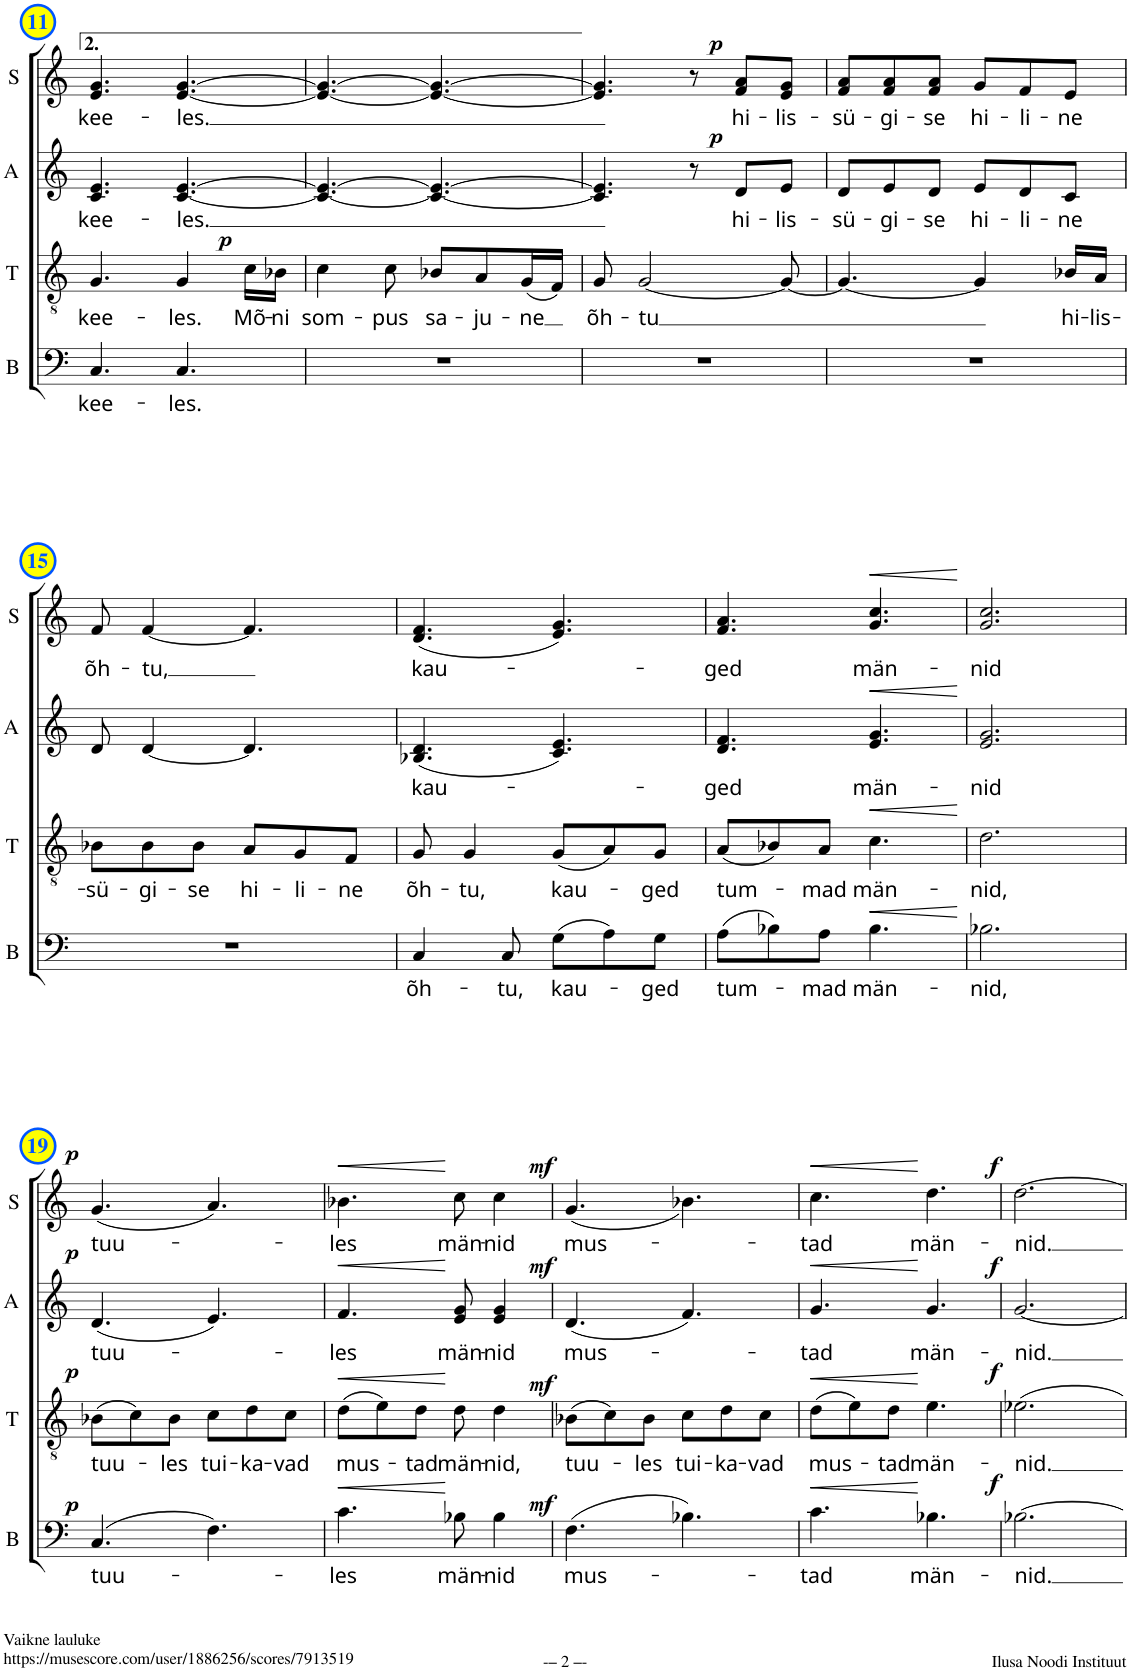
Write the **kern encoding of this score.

**kern	**text	**dynam	**kern	**text	**dynam	**kern	**text	**dynam	**kern	**text	**dynam
*part4	*part4	*part4	*part3	*part3	*part3	*part2	*part2	*part2	*part1	*part1	*part1
*staff4	*staff4	*staff4	*staff3	*staff3	*staff3	*staff2	*staff2	*staff2	*staff1	*staff1	*staff1
*I"B	*	*	*I"T	*	*	*I"A	*	*	*I"S	*	*
*I'B	*	*	*I'T	*	*	*I'A	*	*	*I'S	*	*
!!LO:PB:g=z
*clefF4	*	*	*clefGv2	*	*	*clefG2	*	*	*clefG2	*	*
*	*	*	*	*	*	*Trd1c2	*	*	*	*	*
*k[]	*	*	*k[]	*	*	*k[]	*	*	*k[]	*	*
*M6/8	*	*	*M6/8	*	*	*M6/8	*	*	*M6/8	*	*
=11	=11	=11	=11	=11	=11	=11	=11	=11	=11	=11	=11
!	!LO:LY:b	!	!	!LO:LY:b	!	!	!LO:LY:b	!	!	!LO:LY:b	!
4.C/	kee-	.	4.G/	kee-	.	4.c/ 4.e/	kee-	.	4.e/ 4.g/	kee-	.
!	!LO:LY:b	!	!	!LO:LY:b	!	!	!LO:LY:b	!	!	!LO:LY:b	!
4.C/	-les.	.	4G/	-les.	.	[4.c/ [4.e/	-les.	.	[4.e/ [4.g/	-les.	.
!	!	!	!	!LO:LY:b	!LO:DY:a	!	!	!	!	!	!
.	.	.	16c\LL	Mõ-	p	.	.	.	.	.	.
!	!	!	!	!LO:LY:b	!	!	!	!	!	!	!
.	.	.	16B-X\JJ	-ni	.	.	.	.	.	.	.
=12	=12	=12	=12	=12	=12	=12	=12	=12	=12	=12	=12
!	!	!	!	!LO:LY:b	!	!	!	!	!	!	!
2.r	.	.	4c\	som-	.	4.c/_ 4.e/_	.	.	4.e/_ 4.g/_	.	.
!	!	!	!	!LO:LY:b	!	!	!	!	!	!	!
.	.	.	8c\	-pus	.	.	.	.	.	.	.
!	!	!	!	!LO:LY:b	!	!	!	!	!	!	!
.	.	.	8B-X/L	sa-	.	4.c/_ 4.e/_	.	.	4.e/_ 4.g/_	.	.
!	!	!	!	!LO:LY:b	!	!	!	!	!	!	!
.	.	.	8A/	-ju-	.	.	.	.	.	.	.
!	!	!	!	!LO:LY:b	!	!	!	!	!	!	!
.	.	.	(16G/L	-ne	.	.	.	.	.	.	.
.	.	.	16F/JJ)	.	.	.	.	.	.	.	.
=13	=13	=13	=13	=13	=13	=13	=13	=13	=13	=13	=13
!	!	!	!	!LO:LY:b	!	!	!	!	!	!	!
2.r	.	.	8G/	õh-	.	4.c/] 4.e/]	.	.	4.e/] 4.g/]	.	.
!	!	!	!	!LO:LY:b	!	!	!	!	!	!	!
.	.	.	[2G/	-tu	.	.	.	.	.	.	.
.	.	.	.	.	.	8r	.	.	8r	.	.
!	!	!	!	!	!	!	!LO:LY:b	!LO:DY:a	!	!LO:LY:b	!LO:DY:a
.	.	.	.	.	.	8d/L	hi-	p	8f/ 8a/L	hi-	p
!	!	!	!	!	!	!	!LO:LY:b	!	!	!LO:LY:b	!
.	.	.	8G/_	.	.	8e/J	-lis-	.	8e/ 8g/J	-lis-	.
=14	=14	=14	=14	=14	=14	=14	=14	=14	=14	=14	=14
!	!	!	!	!	!	!	!LO:LY:b	!	!	!LO:LY:b	!
2.r	.	.	4.G/_	.	.	8d/L	-sü-	.	8f/ 8a/L	-sü-	.
!	!	!	!	!	!	!	!LO:LY:b	!	!	!LO:LY:b	!
.	.	.	.	.	.	8e/	-gi-	.	8f/ 8a/	-gi-	.
!	!	!	!	!	!	!	!LO:LY:b	!	!	!LO:LY:b	!
.	.	.	.	.	.	8d/J	-se	.	8f/ 8a/J	-se	.
!	!	!	!	!	!	!	!LO:LY:b	!	!	!LO:LY:b	!
.	.	.	4G/]	.	.	8e/L	hi-	.	8g/L	hi-	.
!	!	!	!	!	!	!	!LO:LY:b	!	!	!LO:LY:b	!
.	.	.	.	.	.	8d/	-li-	.	8f/	-li-	.
!	!	!	!	!LO:LY:b	!	!	!LO:LY:b	!	!	!LO:LY:b	!
.	.	.	16B-X/LL	hi-	.	8c/J	-ne	.	8e/J	-ne	.
!	!	!	!	!LO:LY:b	!	!	!	!	!	!	!
.	.	.	16A/JJ	-lis-	.	.	.	.	.	.	.
!!LO:LB:g=z
=15	=15	=15	=15	=15	=15	=15	=15	=15	=15	=15	=15
!	!	!	!	!LO:LY:b	!	!	!	!	!	!LO:LY:b	!
2.r	.	.	8B-X\L	-sü-	.	8d/	.	.	8f/	õh-	.
!	!	!	!	!LO:LY:b	!	!	!	!	!	!LO:LY:b	!
.	.	.	8B-\	-gi-	.	[4d/	.	.	[4f/	-tu,	.
!	!	!	!	!LO:LY:b	!	!	!	!	!	!	!
.	.	.	8B-\J	-se	.	.	.	.	.	.	.
!	!	!	!	!LO:LY:b	!	!	!	!	!	!	!
.	.	.	8A/L	hi-	.	4.d/]	.	.	4.f/]	.	.
!	!	!	!	!LO:LY:b	!	!	!	!	!	!	!
.	.	.	8G/	-li-	.	.	.	.	.	.	.
!	!	!	!	!LO:LY:b	!	!	!	!	!	!	!
.	.	.	8F/J	-ne	.	.	.	.	.	.	.
=16	=16	=16	=16	=16	=16	=16	=16	=16	=16	=16	=16
!	!LO:LY:b	!	!	!LO:LY:b	!	!	!LO:LY:b	!	!	!LO:LY:b	!
4C/	õh-	.	8G/	õh-	.	(4.B-X/ 4.d/	kau-	.	(4.d/ 4.f/	kau-	.
!	!	!	!	!LO:LY:b	!	!	!	!	!	!	!
.	.	.	4G/	-tu,	.	.	.	.	.	.	.
!	!LO:LY:b	!	!	!	!	!	!	!	!	!	!
8C/	-tu,	.	.	.	.	.	.	.	.	.	.
!	!LO:LY:b	!	!	!LO:LY:b	!	!	!	!	!	!	!
(8G\L	kau-	.	(8G/L	kau-	.	4.c/ 4.e/)	.	.	4.e/ 4.g/)	.	.
8A\)	.	.	8A/)	.	.	.	.	.	.	.	.
!	!LO:LY:b	!	!	!LO:LY:b	!	!	!	!	!	!	!
8G\J	-ged	.	8G/J	-ged	.	.	.	.	.	.	.
=17	=17	=17	=17	=17	=17	=17	=17	=17	=17	=17	=17
!	!LO:LY:b	!	!	!LO:LY:b	!	!	!LO:LY:b	!	!	!LO:LY:b	!
(8A\L	tum-	.	(8A/L	tum-	.	4.d/ 4.f/	-ged	.	4.f/ 4.a/	-ged	.
8B-X\)	.	.	8B-X/)	.	.	.	.	.	.	.	.
!	!LO:LY:b	!	!	!LO:LY:b	!	!	!	!	!	!	!
8A\J	-mad	.	8A/J	-mad	.	.	.	.	.	.	.
!	!LO:LY:b	!LO:HP:b	!	!LO:LY:b	!LO:HP:b	!	!LO:LY:b	!LO:HP:b	!	!LO:LY:b	!LO:HP:b
4.B-\	män-	<	4.c\	män-	<	4.e/ 4.g/	män-	<	4.g/ 4.cc/	män-	<
.	.	[	.	.	[	.	.	[	.	.	[
=18	=18	=18	=18	=18	=18	=18	=18	=18	=18	=18	=18
!	!LO:LY:b	!	!	!LO:LY:b	!	!	!LO:LY:b	!	!	!LO:LY:b	!
2.B-X\	-nid,	.	2.d\	-nid,	.	2.e/ 2.g/	-nid	.	2.g/ 2.cc/	-nid	.
!!LO:LB:g=z
=19	=19	=19	=19	=19	=19	=19	=19	=19	=19	=19	=19
!	!LO:LY:b	!LO:DY:a	!	!LO:LY:b	!LO:DY:a	!	!LO:LY:b	!LO:DY:a	!	!LO:LY:b	!LO:DY:a
(4.C/	tuu-	p	(8B-X\L	tuu-	p	(4.d/	tuu-	p	(4.g/	tuu-	p
.	.	.	8c\)	.	.	.	.	.	.	.	.
!	!	!	!	!LO:LY:b	!	!	!	!	!	!	!
.	.	.	8B-\J	-les	.	.	.	.	.	.	.
!	!	!	!	!LO:LY:b	!	!	!	!	!	!	!
4.F\)	.	.	8c\L	tui-	.	4.e/)	.	.	4.a/)	.	.
!	!	!	!	!LO:LY:b	!	!	!	!	!	!	!
.	.	.	8d\	-ka-	.	.	.	.	.	.	.
!	!	!	!	!LO:LY:b	!	!	!	!	!	!	!
.	.	.	8c\J	-vad	.	.	.	.	.	.	.
=20	=20	=20	=20	=20	=20	=20	=20	=20	=20	=20	=20
!	!LO:LY:b	!LO:HP:b	!	!LO:LY:b	!LO:HP:b	!	!LO:LY:b	!LO:HP:b	!	!LO:LY:b	!LO:HP:b
4.c\	-les	<	(8d\L	mus-	<	4.f/	-les	<	4.b-X\	-les	<
.	.	.	8e\)	.	.	.	.	.	.	.	.
!	!	!	!	!LO:LY:b	!	!	!	!	!	!	!
.	.	.	8d\J	-tad	.	.	.	.	.	.	.
!	!LO:LY:b	!	!	!LO:LY:b	!	!	!LO:LY:b	!	!	!LO:LY:b	!
8B-X\	män-	[	8d\	män-	[	8e/ 8g/	män-	[	8cc\	män-	[
!	!LO:LY:b	!	!	!LO:LY:b	!	!	!LO:LY:b	!	!	!LO:LY:b	!
4B-\	-nid	.	4d\	-nid,	.	4e/ 4g/	-nid	.	4cc\	-nid	.
=21	=21	=21	=21	=21	=21	=21	=21	=21	=21	=21	=21
!	!LO:LY:b	!LO:DY:a	!	!LO:LY:b	!LO:DY:a	!	!LO:LY:b	!LO:DY:a	!	!LO:LY:b	!LO:DY:a
(4.F\	mus-	mf	(8B-X\L	tuu-	mf	(4.d/	mus-	mf	(<4.g/	mus-	mf
.	.	.	8c\)	.	.	.	.	.	.	.	.
!	!	!	!	!LO:LY:b	!	!	!	!	!	!	!
.	.	.	8B-\J	-les	.	.	.	.	.	.	.
!	!	!	!	!LO:LY:b	!	!	!	!	!	!	!
4.B-X\)	.	.	8c\L	tui-	.	4.f/)	.	.	4.b-X\)	.	.
!	!	!	!	!LO:LY:b	!	!	!	!	!	!	!
.	.	.	8d\	-ka-	.	.	.	.	.	.	.
!	!	!	!	!LO:LY:b	!	!	!	!	!	!	!
.	.	.	8c\J	-vad	.	.	.	.	.	.	.
=22	=22	=22	=22	=22	=22	=22	=22	=22	=22	=22	=22
!	!LO:LY:b	!LO:HP:b	!	!LO:LY:b	!LO:HP:b	!	!LO:LY:b	!LO:HP:b	!	!LO:LY:b	!LO:HP:b
4.c\	-tad	<	(8d\L	mus-	<	4.g/	-tad	<	4.cc\	-tad	<
.	.	.	8e\)	.	.	.	.	.	.	.	.
!	!	!	!	!LO:LY:b	!	!	!	!	!	!	!
.	.	.	8d\J	-tad	.	.	.	.	.	.	.
!	!LO:LY:b	!	!	!LO:LY:b	!	!	!LO:LY:b	!	!	!LO:LY:b	!
4.B-X\	män-	[	4.e\	män-	[	4.g/	män-	[	4.dd\	män-	[
=23	=23	=23	=23	=23	=23	=23	=23	=23	=23	=23	=23
!	!LO:LY:b	!LO:DY:a	!	!LO:LY:b	!LO:DY:a	!	!LO:LY:b	!LO:DY:a	!	!LO:LY:b	!LO:DY:a
[2.B-X\	-nid.	f	2.e-X\	-nid.	f	[2.g/	-nid.	f	[2.dd\	-nid.	f
=	=	=	=	=	=	=	=	=	=	=	=
*-	*-	*-	*-	*-	*-	*-	*-	*-	*-	*-	*-
